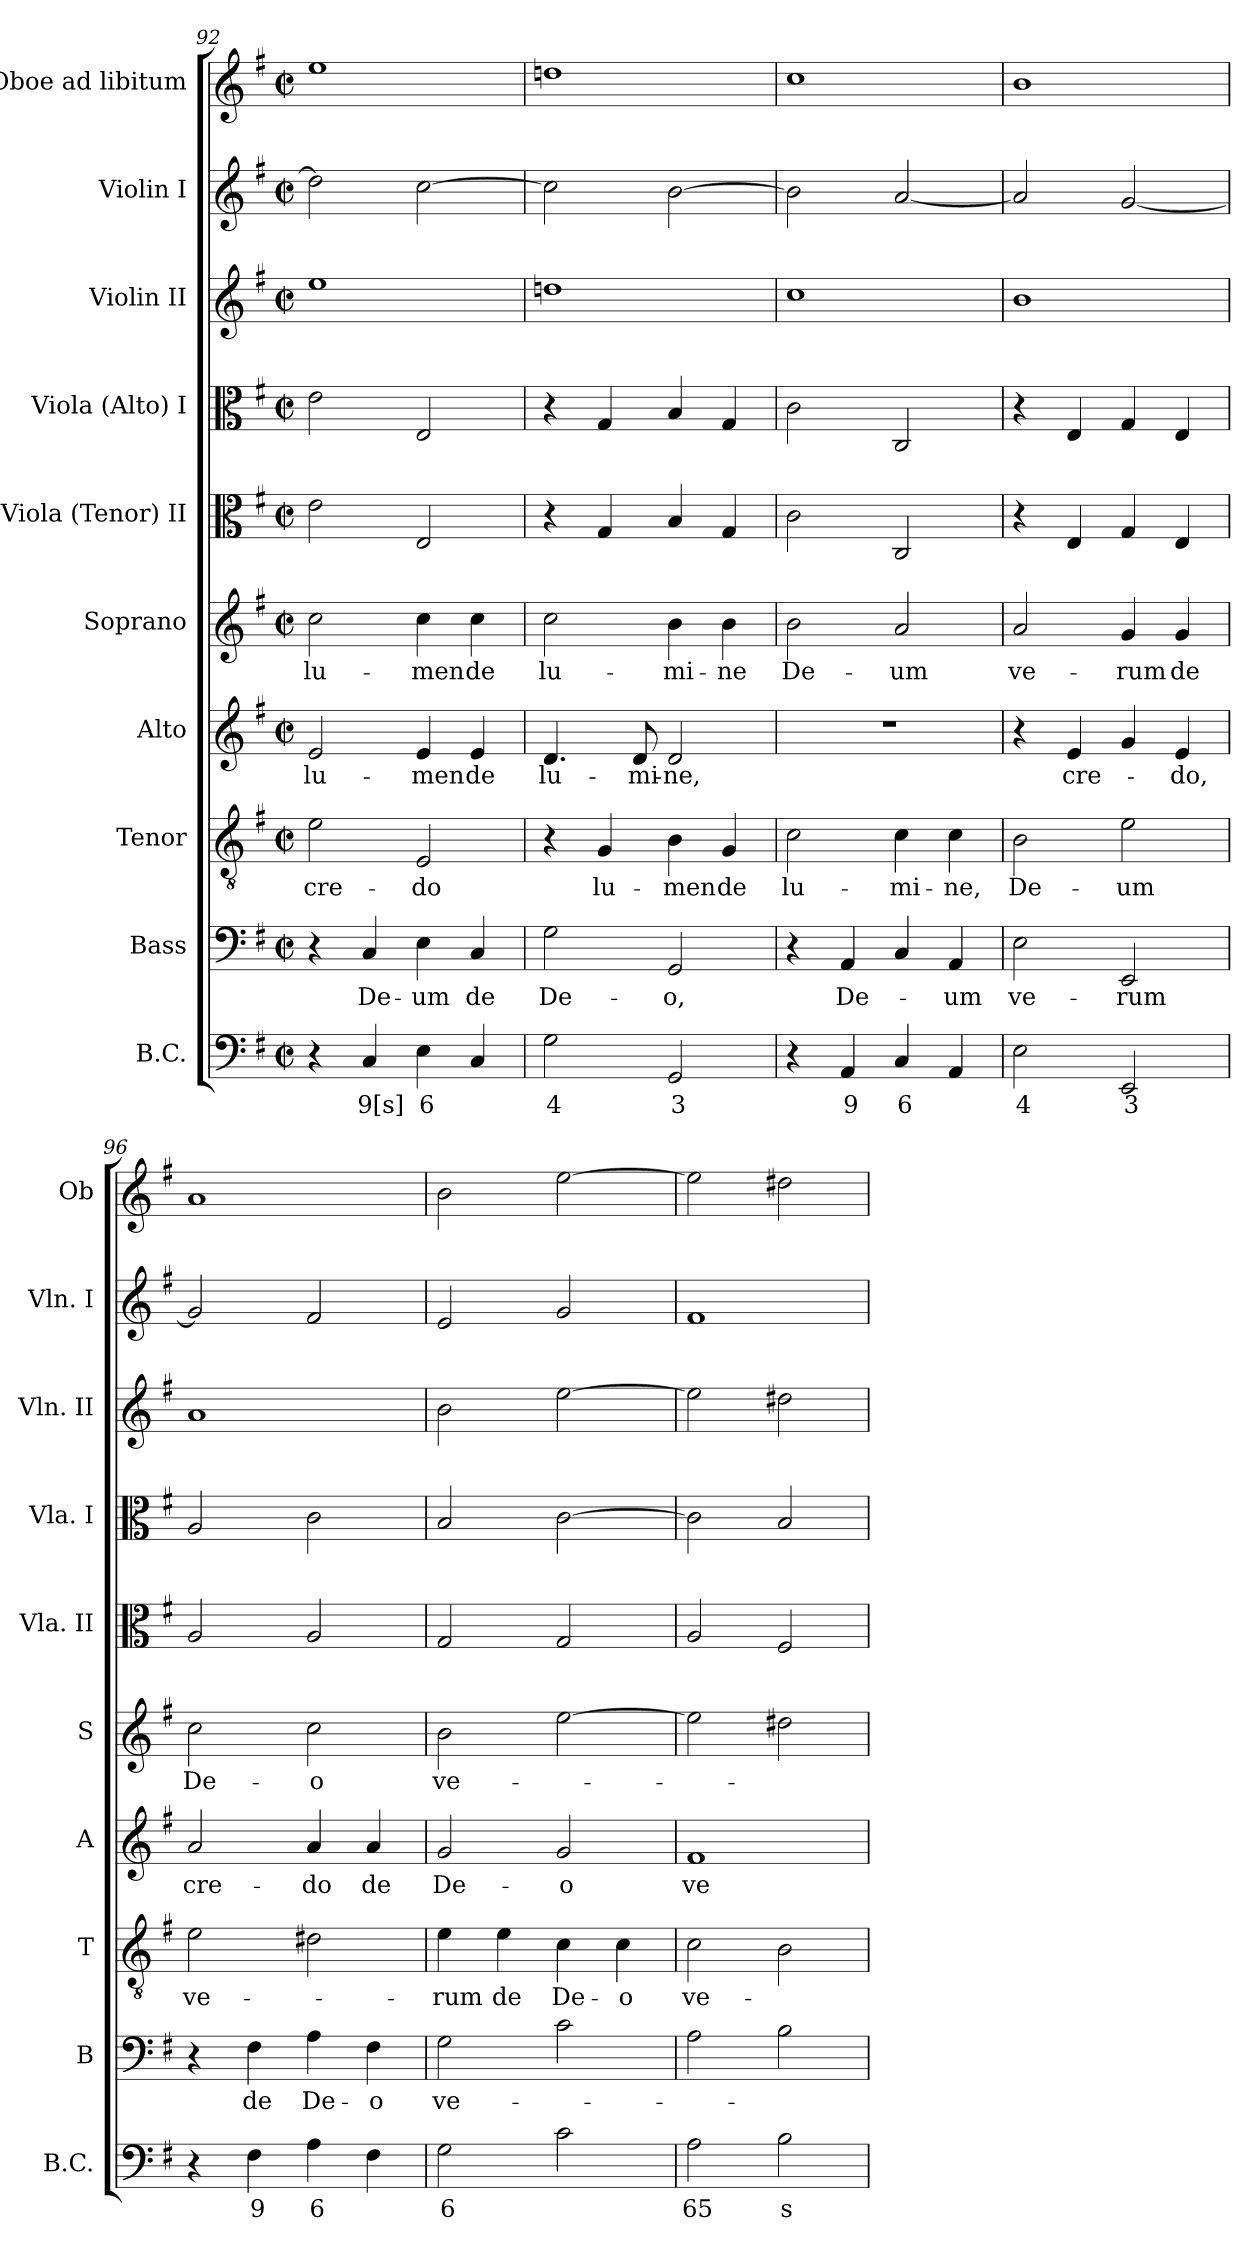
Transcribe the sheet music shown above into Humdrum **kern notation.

**kern	**text	**kern	**text	**kern	**text	**kern	**text	**kern	**text	**kern	**kern	**kern	**kern	**kern
*part10	*part10	*part9	*part9	*part8	*part8	*part7	*part7	*part6	*part6	*part5	*part4	*part3	*part2	*part1
*staff10	*staff10	*staff9	*staff9	*staff8	*staff8	*staff7	*staff7	*staff6	*staff6	*staff5	*staff4	*staff3	*staff2	*staff1
*I"B.C.	*	*I"Bass	*	*I"Tenor	*	*I"Alto	*	*I"Soprano	*	*I"Viola (Tenor) II	*I"Viola (Alto) I	*I"Violin II	*I"Violin I	*I"Oboe ad libitum
*I'B.C.	*	*I'B	*	*I'T	*	*I'A	*	*I'S	*	*I'Vla. II	*I'Vla. I	*I'Vln. II	*I'Vln. I	*I'Ob
*clefF4	*	*clefF4	*	*clefGv2	*	*clefG2	*	*clefG2	*	*clefC3	*clefC3	*clefG2	*clefG2	*clefG2
*k[f#]	*	*k[f#]	*	*k[f#]	*	*k[f#]	*	*k[f#]	*	*k[f#]	*k[f#]	*k[f#]	*k[f#]	*k[f#]
*G:	*	*G:	*	*G:	*	*G:	*	*G:	*	*G:	*G:	*G:	*G:	*G:
*M2/2	*	*M2/2	*	*M2/2	*	*M2/2	*	*M2/2	*	*M2/2	*M2/2	*M2/2	*M2/2	*M2/2
*met(c|)	*	*met(c|)	*	*met(c|)	*	*met(c|)	*	*met(c|)	*	*met(c|)	*met(c|)	*met(c|)	*met(c|)	*met(c|)
=92	=92	=92	=92	=92	=92	=92	=92	=92	=92	=92	=92	=92	=92	=92
!	!	!	!	!	!LO:LY:b	!	!LO:LY:b	!	!LO:LY:b	!	!	!	!	!
4r	.	4r	.	2e\	cre-	2e/	lu-	2cc\	lu-	2e\	2e\	1ee	2dd#\]	1ee
!	!LO:LY:b	!	!LO:LY:b	!	!	!	!	!	!	!	!	!	!	!
4C/	9[s]	4C/	De-	.	.	.	.	.	.	.	.	.	.	.
!	!LO:LY:b	!	!LO:LY:b	!	!LO:LY:b	!	!LO:LY:b	!	!LO:LY:b	!	!	!	!	!
4E\	6	4E\	-um	2E/	-do	4e/	-men	4cc\	-men	2E/	2E/	.	[2cc\	.
!	!	!	!LO:LY:b	!	!	!	!LO:LY:b	!	!LO:LY:b	!	!	!	!	!
4C/	.	4C/	de	.	.	4e/	de	4cc\	de	.	.	.	.	.
=93	=93	=93	=93	=93	=93	=93	=93	=93	=93	=93	=93	=93	=93	=93
!	!LO:LY:b	!	!LO:LY:b	!	!	!	!LO:LY:b	!	!LO:LY:b	!	!	!	!	!
2G\	4	2G\	De-	4r	.	4.d/	lu-	2cc\	lu-	4r	4r	1ddni	2cc\]	1ddni
!	!	!	!	!	!LO:LY:b	!	!	!	!	!	!	!	!	!
.	.	.	.	4G/	lu-	.	.	.	.	4G/	4G/	.	.	.
!	!	!	!	!	!	!	!LO:LY:b	!	!	!	!	!	!	!
.	.	.	.	.	.	8d/	-mi-	.	.	.	.	.	.	.
!	!LO:LY:b	!	!LO:LY:b	!	!LO:LY:b	!	!LO:LY:b	!	!LO:LY:b	!	!	!	!	!
2GG/	3	2GG/	-o,	4B\	-men	2d/	-ne,	4b\	-mi-	4B/	4B/	.	[2b\	.
!	!	!	!	!	!LO:LY:b	!	!	!	!LO:LY:b	!	!	!	!	!
.	.	.	.	4G/	de	.	.	4b\	-ne	4G/	4G/	.	.	.
=94	=94	=94	=94	=94	=94	=94	=94	=94	=94	=94	=94	=94	=94	=94
!	!	!	!	!	!LO:LY:b	!	!	!	!LO:LY:b	!	!	!	!	!
4r	.	4r	.	2c\	lu-	1r	.	2b\	De-	2c\	2c\	1cc	2b\]	1cc
!	!LO:LY:b	!	!LO:LY:b	!	!	!	!	!	!	!	!	!	!	!
4AA/	9	4AA/	De-	.	.	.	.	.	.	.	.	.	.	.
!	!LO:LY:b	!	!	!	!LO:LY:b	!	!	!	!LO:LY:b	!	!	!	!	!
4C/	6	4C/	.	4c\	-mi-	.	.	2a/	-um	2C/	2C/	.	[2a/	.
!	!	!	!LO:LY:b	!	!LO:LY:b	!	!	!	!	!	!	!	!	!
4AA/	.	4AA/	-um	4c\	-ne,	.	.	.	.	.	.	.	.	.
!!LO:PB:g=z
=95	=95	=95	=95	=95	=95	=95	=95	=95	=95	=95	=95	=95	=95	=95
!	!LO:LY:b	!	!LO:LY:b	!	!LO:LY:b	!	!	!	!LO:LY:b	!	!	!	!	!
2E\	4	2E\	ve-	2B\	De-	4r	.	2a/	ve-	4r	4r	1b	2a/]	1b
!	!	!	!	!	!	!	!LO:LY:b	!	!	!	!	!	!	!
.	.	.	.	.	.	4e/	cre-	.	.	4E/	4E/	.	.	.
!	!LO:LY:b	!	!LO:LY:b	!	!LO:LY:b	!	!	!	!LO:LY:b	!	!	!	!	!
2EE/	3	2EE/	-rum	2e\	-um	4g/	.	4g/	-rum	4G/	4G/	.	[2g/	.
!	!	!	!	!	!	!	!LO:LY:b	!	!LO:LY:b	!	!	!	!	!
.	.	.	.	.	.	4e/	-do,	4g/	de	4E/	4E/	.	.	.
=96	=96	=96	=96	=96	=96	=96	=96	=96	=96	=96	=96	=96	=96	=96
!	!	!	!	!	!LO:LY:b	!	!LO:LY:b	!	!LO:LY:b	!	!	!	!	!
4r	.	4r	.	2e\	ve-	2a/	cre-	2cc\	De-	2A/	2A/	1a	2g/]	1a
!	!LO:LY:b	!	!LO:LY:b	!	!	!	!	!	!	!	!	!	!	!
4F#\	9	4F#\	de	.	.	.	.	.	.	.	.	.	.	.
!	!LO:LY:b	!	!LO:LY:b	!	!	!	!LO:LY:b	!	!LO:LY:b	!	!	!	!	!
4A\	6	4A\	De-	2d#X\	.	4a/	-do	2cc\	-o	2A/	2c\	.	2f#/	.
!	!	!	!LO:LY:b	!	!	!	!LO:LY:b	!	!	!	!	!	!	!
4F#\	.	4F#\	-o	.	.	4a/	de	.	.	.	.	.	.	.
=97	=97	=97	=97	=97	=97	=97	=97	=97	=97	=97	=97	=97	=97	=97
!	!LO:LY:b	!	!LO:LY:b	!	!LO:LY:b	!	!LO:LY:b	!	!LO:LY:b	!	!	!	!	!
2G\	6	2G\	ve-	4e\	-rum	2g/	De-	2b\	ve-	2G/	2B/	2b\	2e/	2b\
!	!	!	!	!	!LO:LY:b	!	!	!	!	!	!	!	!	!
.	.	.	.	4e\	de	.	.	.	.	.	.	.	.	.
!	!	!	!	!	!LO:LY:b	!	!LO:LY:b	!	!	!	!	!	!	!
2c\	.	2c\	.	4c\	De-	2g/	-o	[2ee\	.	2G/	[2c\	[2ee\	2g/	[2ee\
!	!	!	!	!	!LO:LY:b	!	!	!	!	!	!	!	!	!
.	.	.	.	4c\	-o	.	.	.	.	.	.	.	.	.
=98	=98	=98	=98	=98	=98	=98	=98	=98	=98	=98	=98	=98	=98	=98
!	!LO:LY:b	!	!	!	!LO:LY:b	!	!LO:LY:b	!	!	!	!	!	!	!
2A\	65	2A\	.	2c\	ve-	1f#	ve-	2ee\]	.	2A/	2c\]	2ee\]	1f#	2ee\]
!	!LO:LY:b	!	!	!	!	!	!	!	!	!	!	!	!	!
2B\	s	2B\	.	2B\	.	.	.	2dd#X\	.	2F#/	2B/	2dd#X\	.	2dd#X\
=	=	=	=	=	=	=	=	=	=	=	=	=	=	=
*-	*-	*-	*-	*-	*-	*-	*-	*-	*-	*-	*-	*-	*-	*-
